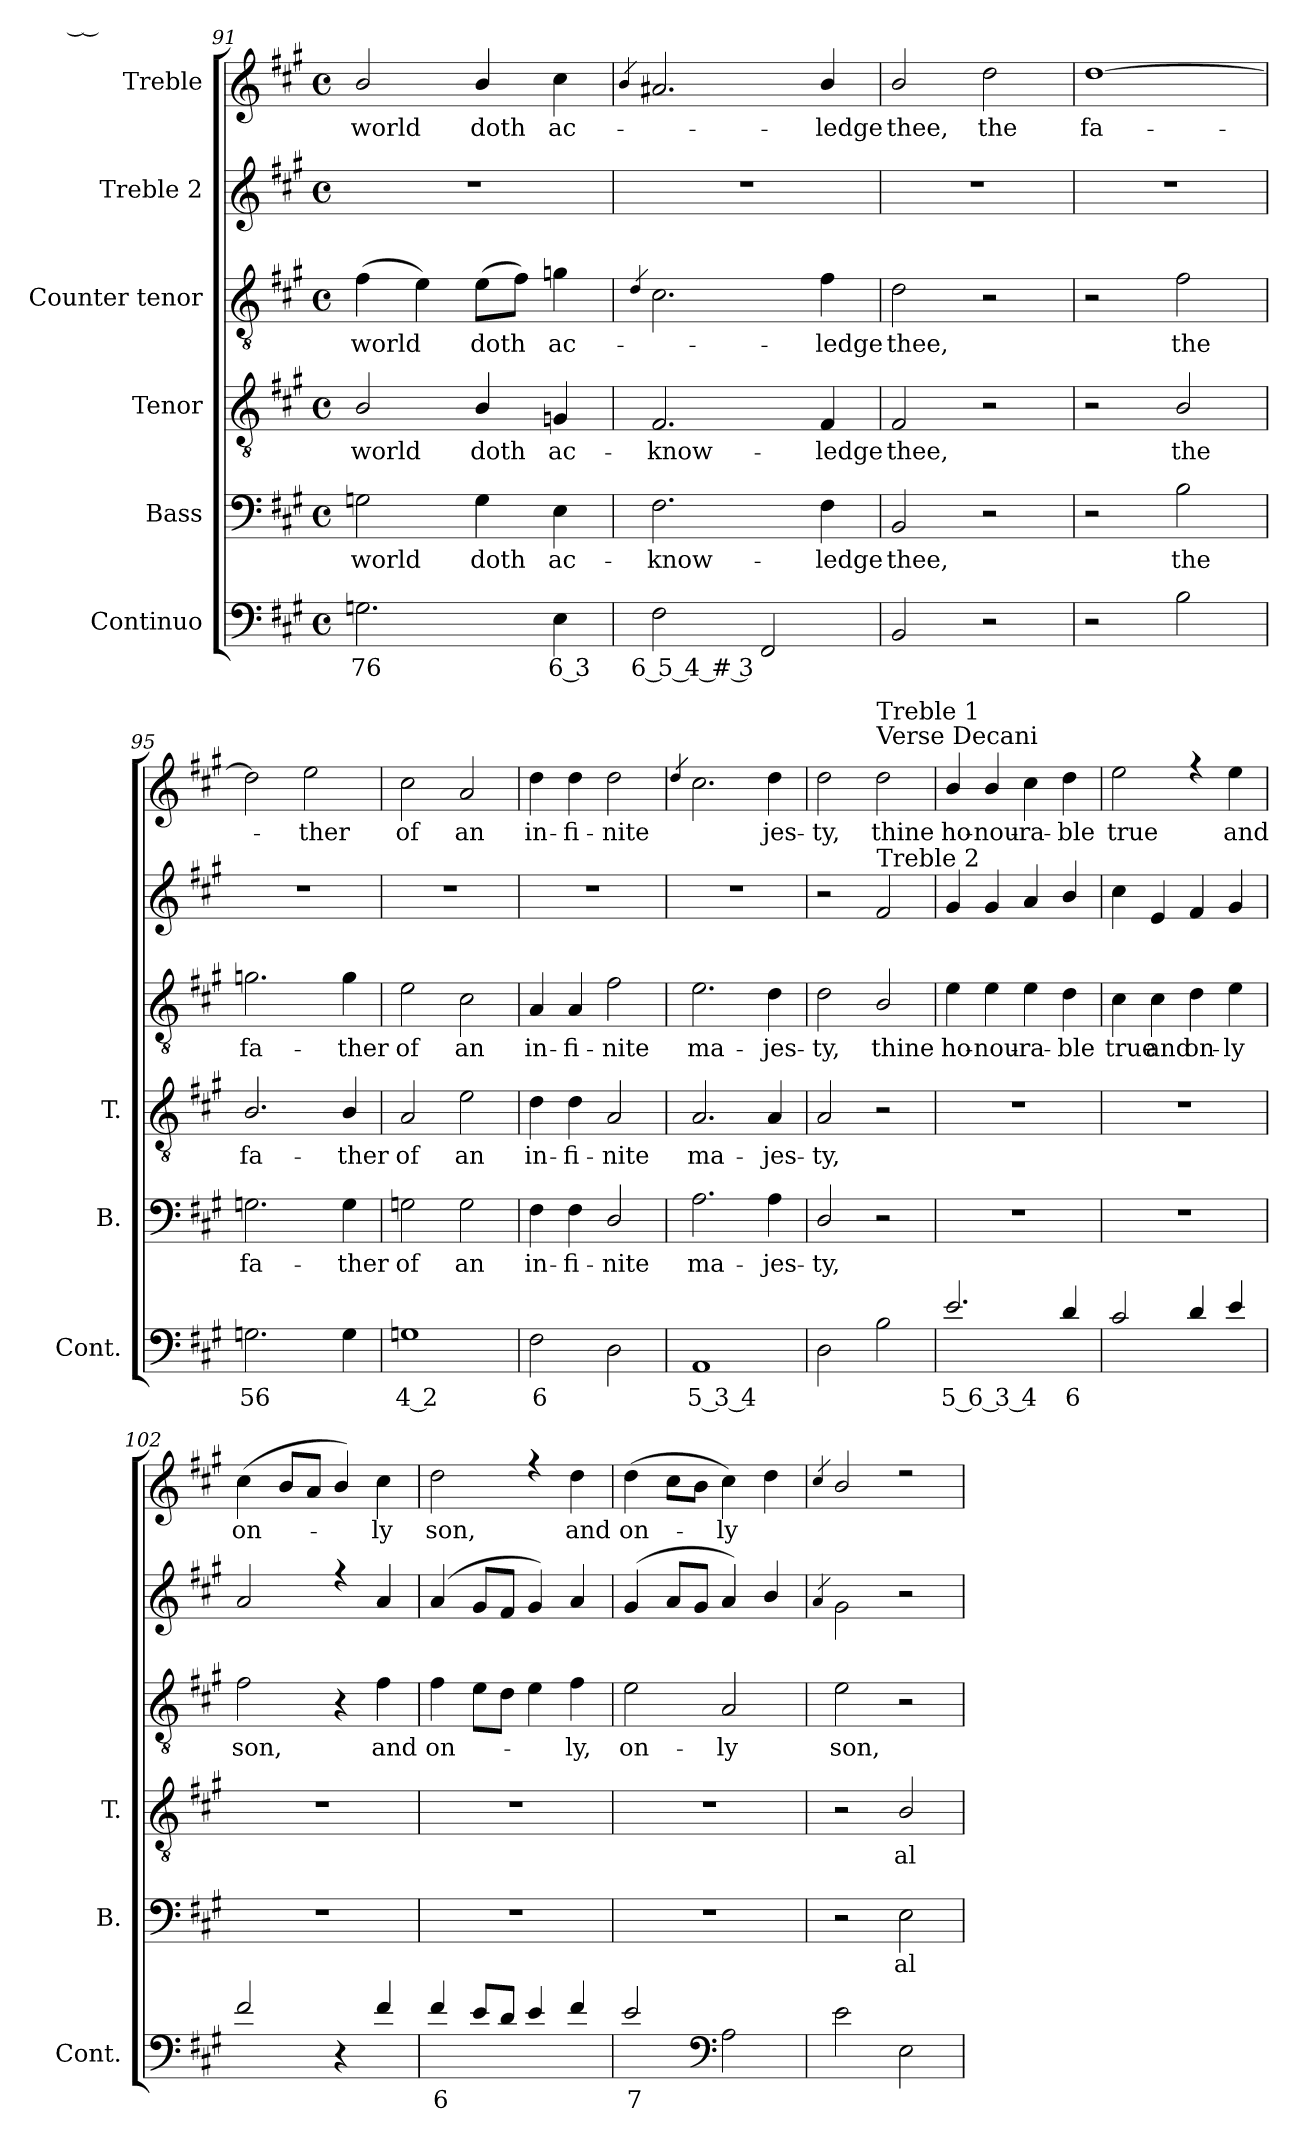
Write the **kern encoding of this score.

**kern	**text	**kern	**text	**kern	**text	**kern	**text	**kern	**kern	**text
*part6	*part6	*part5	*part5	*part4	*part4	*part3	*part3	*part2	*part1	*part1
*staff6	*staff6	*staff5	*staff5	*staff4	*staff4	*staff3	*staff3	*staff2	*staff1	*staff1
*I"Continuo	*	*I"Bass	*	*I"Tenor	*	*I"Counter tenor	*	*I"Treble 2	*I"Treble	*
*I'Cont.	*	*I'B.	*	*I'T.	*	*	*	*	*	*
*clefF4	*	*clefF4	*	*clefGv2	*	*clefGv2	*	*clefG2	*clefG2	*
*	*	*	*	*ITrd7c12	*	*ITrd7c12	*	*	*	*
*k[f#c#g#]	*	*k[f#c#g#]	*	*k[f#c#g#]	*	*k[f#c#g#]	*	*k[f#c#g#]	*k[f#c#g#]	*
*A:	*	*A:	*	*A:	*	*A:	*	*A:	*A:	*
*M4/4	*	*M4/4	*	*M4/4	*	*M4/4	*	*M4/4	*M4/4	*
*met(c)	*	*met(c)	*	*met(c)	*	*met(c)	*	*met(c)	*met(c)	*
=91	=91	=91	=91	=91	=91	=91	=91	=91	=91	=91
!	!LO:LY:b	!	!LO:LY:b	!	!LO:LY:b	!	!LO:LY:b	!	!	!LO:LY:b
2.Gn\	76	2Gn\	world	2BB/	world	(>4F#\	world	1r	2b/	world
.	.	.	.	.	.	4E\)	.	.	.	.
!	!	!	!LO:LY:b	!	!LO:LY:b	!	!LO:LY:b	!	!	!LO:LY:b
.	.	4G\	doth	4BB/	doth	(>8E\L	doth	.	4b/	doth
.	.	.	.	.	.	8F#\J)	.	.	.	.
!	!LO:LY:b	!	!LO:LY:b	!	!LO:LY:b	!	!LO:LY:b	!	!	!LO:LY:b
4E\	6 3	4E\	ac-	4GGn/	ac-	4Gn\	ac-	.	4cc#\	ac-
=92	=92	=92	=92	=92	=92	=92	=92	=92	=92	=92
.	.	.	.	.	.	4qD/	.	.	4qb/	.
!	!LO:LY:b	!	!LO:LY:b	!	!LO:LY:b	!	!	!	!	!
2F#\	6 5 4 # 3	2.F#\	-know-	2.FF#/	-know-	2.C#\	.	1r	2.a#X/	.
!	!LO:LY:b	!	!	!	!	!	!	!	!	!
2FF#/	_ _	.	.	.	.	.	.	.	.	.
!	!	!	!LO:LY:b	!	!LO:LY:b	!	!LO:LY:b	!	!	!LO:LY:b
.	.	4F#\	-ledge	4FF#/	-ledge	4F#\	-ledge	.	4b/	-ledge
!!LO:LB:g=z
=93	=93	=93	=93	=93	=93	=93	=93	=93	=93	=93
!	!	!	!LO:LY:b	!	!LO:LY:b	!	!LO:LY:b	!	!	!LO:LY:b
2BB/	.	2BB/	thee,	2FF#/	thee,	2D\	thee,	1r	2b/	thee,
!	!	!	!	!	!	!	!	!	!	!LO:LY:b
2r	.	2r	.	2r	.	2r	.	.	2dd\	the
=94	=94	=94	=94	=94	=94	=94	=94	=94	=94	=94
!	!	!	!	!	!	!	!	!	!	!LO:LY:b
2r	.	2r	.	2r	.	2r	.	1r	[1dd	fa-
!	!	!	!LO:LY:b	!	!LO:LY:b	!	!LO:LY:b	!	!	!
2B\	.	2B\	the	2BB/	the	2F#\	the	.	.	.
=95	=95	=95	=95	=95	=95	=95	=95	=95	=95	=95
!	!LO:LY:b	!	!LO:LY:b	!	!LO:LY:b	!	!LO:LY:b	!	!	!
2.Gn\	56	2.Gn\	fa-	2.BB/	fa-	2.Gn\	fa-	1r	2dd\]	.
!	!	!	!	!	!	!	!	!	!	!LO:LY:b
.	.	.	.	.	.	.	.	.	2ee\	-ther
!	!	!	!LO:LY:b	!	!LO:LY:b	!	!LO:LY:b	!	!	!
4G\	.	4G\	-ther	4BB/	-ther	4G\	-ther	.	.	.
=96	=96	=96	=96	=96	=96	=96	=96	=96	=96	=96
!	!LO:LY:b	!	!LO:LY:b	!	!LO:LY:b	!	!LO:LY:b	!	!	!LO:LY:b
1Gn	4 2	2Gn\	of	2AA/	of	2E\	of	1r	2cc#\	of
!	!	!	!LO:LY:b	!	!LO:LY:b	!	!LO:LY:b	!	!	!LO:LY:b
.	.	2G\	an	2E\	an	2C#\	an	.	2a/	an
=97	=97	=97	=97	=97	=97	=97	=97	=97	=97	=97
!	!LO:LY:b	!	!LO:LY:b	!	!LO:LY:b	!	!LO:LY:b	!	!	!LO:LY:b
2F#\	6	4F#\	in-	4D\	in-	4AA/	in-	1r	4dd\	in-
!	!	!	!LO:LY:b	!	!LO:LY:b	!	!LO:LY:b	!	!	!LO:LY:b
.	.	4F#\	-fi-	4D\	-fi-	4AA/	-fi-	.	4dd\	-fi-
!	!	!	!LO:LY:b	!	!LO:LY:b	!	!LO:LY:b	!	!	!LO:LY:b
2D\	.	2D/	-nite	2AA/	-nite	2F#\	-nite	.	2dd\	-nite
=98	=98	=98	=98	=98	=98	=98	=98	=98	=98	=98
.	.	.	.	.	.	.	.	.	4qdd/	.
!	!LO:LY:b	!	!LO:LY:b	!	!LO:LY:b	!	!LO:LY:b	!	!	!
1AA	5 3 4	2.A\	ma-	2.AA/	ma-	2.E\	ma-	1r	2.cc#\	.
!	!	!	!LO:LY:b	!	!LO:LY:b	!	!LO:LY:b	!	!	!LO:LY:b
.	.	4A\	-jes-	4AA/	-jes-	4D\	-jes-	.	4dd\	-jes-
!!LO:PB:g=z
=99	=99	=99	=99	=99	=99	=99	=99	=99	=99	=99
!	!	!	!LO:LY:b	!	!LO:LY:b	!	!LO:LY:b	!	!	!LO:LY:b
*	*	*	*	*	*	*	*	*^	*^	*
2D\	.	2D/	-ty,	2AA/	-ty,	2D\	-ty,	2r	2ryy	2dd\	2ryy	-ty,
!	!	!	!	!	!	!	!	!	!	!LO:TX:a:t=Verse Decani	!	!
!	!	!	!	!	!	!	!	!	!	!LO:TX:a:t=Treble 1	!	!
!	!	!	!	!	!	!	!	!LO:TX:a:t=Treble 2	!	!	!	!
!	!	!	!	!	!	!	!LO:LY:b	!	!	!	!	!LO:LY:b
2B\	.	2r	.	2r	.	2BB/	thine	2f#/	2ryy	2dd\	2ryy	thine
=100	=100	=100	=100	=100	=100	=100	=100	=100	=100	=100	=100	=100
!	!LO:LY:b	!	!	!	!	!	!LO:LY:b	!	!	!	!	!LO:LY:b
2.e/	5 6 3 4	1r	.	1r	.	4E\	ho-	4g#/	1ryy	4b/	1ryy	ho-
!	!	!	!	!	!	!	!LO:LY:b	!	!	!	!	!LO:LY:b
.	.	.	.	.	.	4E\	-nou-	4g#/	.	4b/	.	-nou-
!	!	!	!	!	!	!	!LO:LY:b	!	!	!	!	!LO:LY:b
.	.	.	.	.	.	4E\	-ra-	4a/	.	4cc#\	.	-ra-
!	!LO:LY:b	!	!	!	!	!	!LO:LY:b	!	!	!	!	!LO:LY:b
4d/	6	.	.	.	.	4D\	-ble	4b/	.	4dd\	.	-ble
=101	=101	=101	=101	=101	=101	=101	=101	=101	=101	=101	=101	=101
!	!	!	!	!	!	!	!LO:LY:b	!	!	!	!	!LO:LY:b
2c#/	.	1r	.	1r	.	4C#\	true	4cc#\	1ryy	2ee\	1ryy	true
!	!	!	!	!	!	!	!LO:LY:b	!	!	!	!	!
.	.	.	.	.	.	4C#\	and	4e/	.	.	.	.
!	!	!	!	!	!	!	!LO:LY:b	!	!	!	!	!
4d/	.	.	.	.	.	4D\	on-	4f#/	.	4r	.	.
!	!	!	!	!	!	!	!LO:LY:b	!	!	!	!	!LO:LY:b
4e/	.	.	.	.	.	4E\	-ly	4g#/	.	4ee\	.	and
=102	=102	=102	=102	=102	=102	=102	=102	=102	=102	=102	=102	=102
!	!	!	!	!	!	!	!LO:LY:b	!	!	!	!	!LO:LY:b
2f#/	.	1r	.	1r	.	2F#\	son,	2a/	1ryy	(>4cc#\	1ryy	on-
.	.	.	.	.	.	.	.	.	.	8b/L	.	.
.	.	.	.	.	.	.	.	.	.	8a/J	.	.
4r	.	.	.	.	.	4r	.	4r	.	4b/)	.	.
!	!	!	!	!	!	!	!LO:LY:b	!	!	!	!	!LO:LY:b
4f#/	.	.	.	.	.	4F#\	and	4a/	.	4cc#\	.	-ly
=103	=103	=103	=103	=103	=103	=103	=103	=103	=103	=103	=103	=103
!	!LO:LY:b	!	!	!	!	!	!LO:LY:b	!	!	!	!	!LO:LY:b
4f#/	6	1r	.	1r	.	4F#\	on-	(<4a/	1ryy	2dd\	1ryy	son,
8e/L	.	.	.	.	.	8E\L	.	8g#/L	.	.	.	.
8d/J	.	.	.	.	.	8D\J	.	8f#/J	.	.	.	.
4e/	.	.	.	.	.	4E\	.	4g#/)	.	4r	.	.
!	!	!	!	!	!	!	!LO:LY:b	!	!	!	!	!LO:LY:b
4f#/	.	.	.	.	.	4F#\	-ly,	4a/	.	4dd\	.	and
!!LO:PB:g=z	!!
=104	=104	=104	=104	=104	=104	=104	=104	=104	=104	=104	=104	=104
!	!LO:LY:b	!	!	!	!	!	!LO:LY:b	!	!	!	!	!LO:LY:b
2e/	7	1r	.	1r	.	2E\	on-	(<4g#/	1ryy	(>4dd\	1ryy	on-
.	.	.	.	.	.	.	.	8a/L	.	8cc#\L	.	.
*clefF4	*	*	*	*	*	*	*	*	*	*	*	*
.	.	.	.	.	.	.	.	8g#/J	.	8b\J	.	.
!	!	!	!	!	!	!	!LO:LY:b	!	!	!	!	!LO:LY:b
2A\	.	.	.	.	.	2AA/	-ly	4a/)	.	4cc#\)	.	-ly
.	.	.	.	.	.	.	.	4b/	.	4dd\	.	.
=105	=105	=105	=105	=105	=105	=105	=105	=105	=105	=105	=105	=105
.	.	.	.	.	.	.	.	4qa/	.	4qcc#/	.	.
!	!	!	!	!	!	!	!LO:LY:b	!	!	!	!	!
2e\	.	2r	.	2r	.	2E\	son,	2g#\	2ryy	2b/	1ryy	.
!	!	!	!LO:LY:b	!	!LO:LY:b	!	!	!	!	!	!	!
2E\	.	2E\	al-	2BB/	al-	2r	.	2ryy	2r	2r	.	.
*	*	*	*	*	*	*	*	*v	*v	*	*	*
*	*	*	*	*	*	*	*	*	*v	*v	*
=	=	=	=	=	=	=	=	=	=	=
*-	*-	*-	*-	*-	*-	*-	*-	*-	*-	*-
